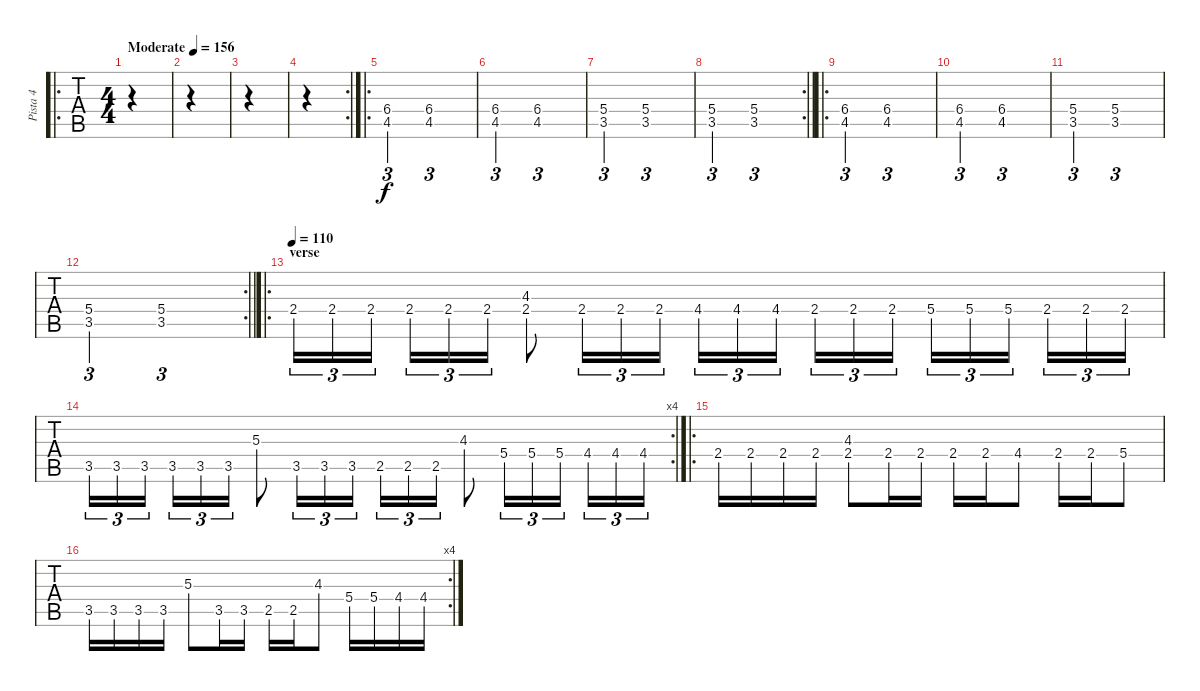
\track ("Pista 4" "Pista 4") {instrument distortionguitar}
\staff {tabs}
\tuning (D4 A3 F3 C3 G2 C2) {hide}
\ro
\ts (4 4)
\tempo (156 "Moderate")
\clef g2
\ks c
|
|
|
\rc 2
|
\ro
(6.4 4.5).2{tu (3 2)} (6.4 4.5).1{tu (3 2)} |
(6.4 4.5).2{tu (3 2)} (6.4 4.5).1{tu (3 2)} |
(5.4 3.5).2{tu (3 2)} (5.4 3.5).1{tu (3 2)} |
\rc 2
\barLineRight lightlight
(5.4 3.5).2{tu (3 2)} (5.4 3.5).1{tu (3 2)} |
\ro
(6.4 4.5).2{tu (3 2)} (6.4 4.5).1{tu (3 2)} |
(6.4 4.5).2{tu (3 2)} (6.4 4.5).1{tu (3 2)} |
(5.4 3.5).2{tu (3 2)} (5.4 3.5).1{tu (3 2)} |
\rc 2
\barLineRight lightlight
(5.4 3.5).2{tu (3 2)} (5.4 3.5).1{tu (3 2)} |
\ro
\section ("" "verse")
\tempo 110
2.4.16{tu (3 2)} 2.4.16{tu (3 2)} 2.4.16{tu (3 2) beam splitsecondary} 2.4.16{tu (3 2)} 2.4.16{tu (3 2)} 2.4.16{tu (3 2)} (4.3 2.4).8 2.4.16{tu (3 2)} 2.4.16{tu (3 2)} 2.4.16{tu (3 2)} 4.4.16{tu (3 2)} 4.4.16{tu (3 2)} 4.4.16{tu (3 2) beam splitsecondary} 2.4.16{tu (3 2)} 2.4.16{tu (3 2)} 2.4.16{tu (3 2)} 5.4.16{tu (3 2)} 5.4.16{tu (3 2)} 5.4.16{tu (3 2) beam splitsecondary} 2.4.16{tu (3 2)} 2.4.16{tu (3 2)} 2.4.16{tu (3 2)} |
\rc 4
3.5.16{tu (3 2)} 3.5.16{tu (3 2)} 3.5.16{tu (3 2) beam splitsecondary} 3.5.16{tu (3 2)} 3.5.16{tu (3 2)} 3.5.16{tu (3 2)} 5.3.8 3.5.16{tu (3 2)} 3.5.16{tu (3 2)} 3.5.16{tu (3 2)} 2.5.16{tu (3 2)} 2.5.16{tu (3 2)} 2.5.16{tu (3 2)} 4.3.8 5.4.16{tu (3 2)} 5.4.16{tu (3 2)} 5.4.16{tu (3 2) beam splitsecondary} 4.4.16{tu (3 2)} 4.4.16{tu (3 2)} 4.4.16{tu (3 2)} |
\ro
2.4.16 2.4.16 2.4.16 2.4.16 (4.3 2.4).8 2.4.16 2.4.16 2.4.16 2.4.16 4.4.8 2.4.16 2.4.16 5.4.8 |
\rc 4
3.5.16 3.5.16 3.5.16 3.5.16 5.3.8 3.5.16 3.5.16 2.5.16 2.5.16 4.3.8 5.4.16 5.4.16 4.4.16 4.4.16
